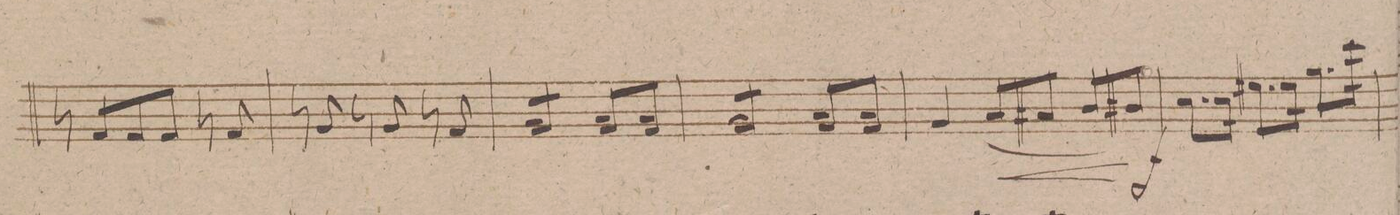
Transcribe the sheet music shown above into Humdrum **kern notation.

**kern	**dynam
*I"Violino 1mo	*
*clefG2	*
*k[f#c#g#]	*
*M3/4	*
8r	.
8f#/L	.
8f#/	.
8f#/J	.
8r	.
8f#/	.
=48	=48
8g#/	.
8r	.
8g#/	.
8r	.
8f#/	.
8r	.
=49	=49
*tremolo	*
8g#/L	.
8g#/	.
8g#/	.
8g#/J	.
*Xtremolo	*
8a/L 8f#/	.
8a/J 8f#/	.
=50	=50
*tremolo	*
8g#/L	.
8g#/	.
8g#/	.
8g#/J	.
*Xtremolo	*
8a/L 8f#/	.
8a/J 8f#/	.
=51	=51
4g#/	.
(<8a/L	<
8a#X/J	.
8b/L	.
8b#X/J)	[
=52	=52
*8\right	*
8.cc#\L	f
*16\right	*
16cc#\Jk	.
8.ee#X\L	.
16ee#\Jk	.
8.gg#\L	.
*16\left	*
16ccc#\Jk	.
=53	=53
*-	*-
